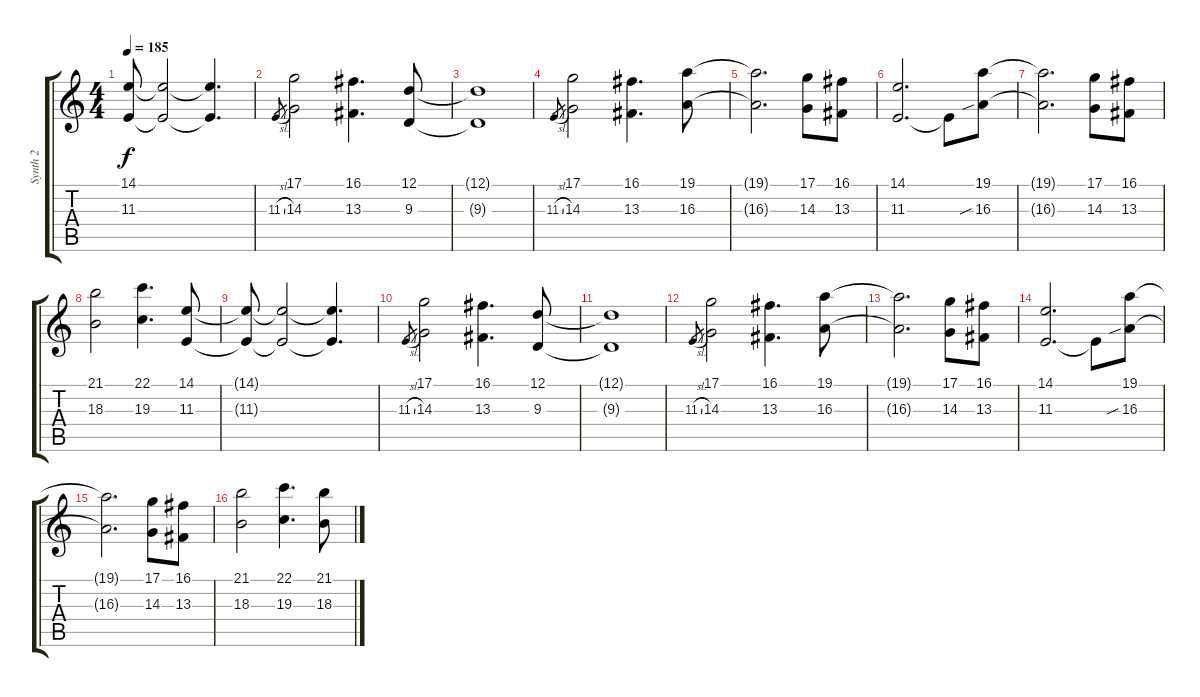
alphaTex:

\track ("Synth 2" "Synth 2") {instrument stringensemble1}
\staff {score tabs}
\tuning (D4 A3 F3 C3 G2 C2) {hide}
\ts (4 4)
\tempo 185
\clef g2
\ks c
(14.1{t} 11.3{t}).8{dy f} (14.1{t} 11.3{t}).2 (14.1{t} 11.3{t}).4{d} |
11.3{sl}.8{gr} (17.1 14.3).2 (16.1 13.3).4{d} (12.1 9.3).8 |
(12.1{t} 9.3{t}).1 |
11.3{sl}.8{gr} (17.1 14.3).2 (16.1 13.3).4{d} (19.1 16.3).8 |
(19.1{t} 16.3{t}).2{d} (17.1 14.3).8 (16.1 13.3).8 |
(14.1 11.3).2{d} 11.3{t}.8 (19.1 16.3{sib}).8 |
(19.1{t} 16.3{t}).2{d} (17.1 14.3).8 (16.1 13.3).8 |
(21.1 18.3).2 (22.1 19.3).4{d} (14.1 11.3).8 |
(14.1{t} 11.3{t}).8 (14.1{t} 11.3{t}).2 (14.1{t} 11.3{t}).4{d} |
11.3{sl}.8{gr} (17.1 14.3).2 (16.1 13.3).4{d} (12.1 9.3).8 |
(12.1{t} 9.3{t}).1 |
11.3{sl}.8{gr} (17.1 14.3).2 (16.1 13.3).4{d} (19.1 16.3).8 |
(19.1{t} 16.3{t}).2{d} (17.1 14.3).8 (16.1 13.3).8 |
(14.1 11.3).2{d} 11.3{t}.8 (19.1 16.3{sib}).8 |
(19.1{t} 16.3{t}).2{d} (17.1 14.3).8 (16.1 13.3).8 |
(21.1 18.3).2 (22.1 19.3).4{d} (21.1 18.3).8
